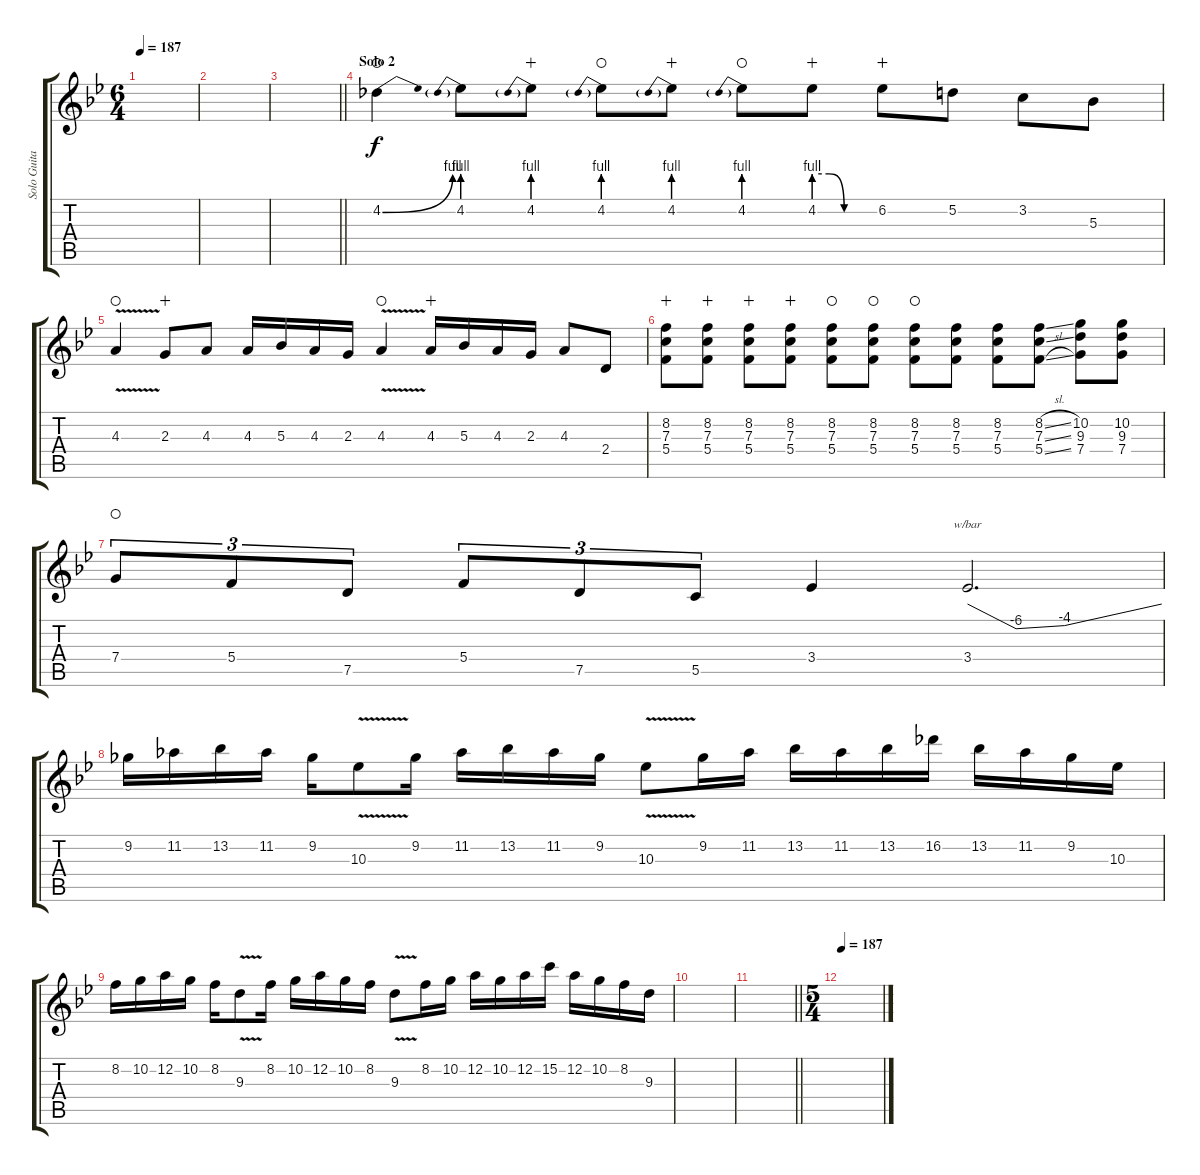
\track ("Solo Guitar 2" "Solo Guita") {instrument distortionguitar}
\staff {score tabs}
\tuning (D4 A3 F3 C3 G2 C2) {hide}
\ts (6 4)
\tempo 187
\clef g2
\ks bb
|
|
\barLineRight lightlight
|
\section ("" "Solo 2")
4.2{be (bend 0 0 60 4)}.4{waho} 4.2{be (prebend 0 4 60 4)}.8 4.2{be (prebend 0 4 60 4)}.8{wahc} 4.2{be (prebend 0 4 60 4)}.8{waho} 4.2{be (prebend 0 4 60 4)}.8{wahc} 4.2{be (prebend 0 4 60 4)}.8{waho} 4.2{be (custom 0 4 15 4 30 0 60 0)}.8{wahc} 6.2.8{wahc} 5.2.8 3.2.8 5.3.8 |
4.3{v}.4{waho} 2.3.8{wahc} 4.3.8 4.3.16 5.3.16 4.3.16 2.3.16 4.3{v}.4{waho} 4.3.16{wahc} 5.3.16 4.3.16 2.3.16 4.3.8 2.4.8 |
(8.2 7.3 5.4).8{wahc} (8.2 7.3 5.4).8{wahc} (8.2 7.3 5.4).8{wahc} (8.2 7.3 5.4).8{wahc} (8.2 7.3 5.4).8{waho} (8.2 7.3 5.4).8{waho} (8.2 7.3 5.4).8{waho} (8.2 7.3 5.4).8 (8.2 7.3 5.4).8 (8.2{sl} 7.3{sl} 5.4{sl}).8 (10.2 9.3 7.4).8 (10.2 9.3 7.4).8 |
7.4.8{tu (3 2) waho} 5.4.8{tu (3 2)} 7.5.8{tu (3 2)} 5.4.8{tu (3 2)} 7.5.8{tu (3 2)} 5.5.8{tu (3 2)} 3.4.4 3.4.2{d tbe (custom default 0 0 15 -24 30 -16 60 0)} |
9.2.16 11.2.16 13.2.16 11.2.16 9.2.16 10.3{v}.8 9.2.16 11.2.16 13.2.16 11.2.16 9.2.16 10.3{v}.8 9.2.16 11.2.16 13.2.16 11.2.16 13.2.16 16.2.16 13.2.16 11.2.16 9.2.16 10.3.16 |
8.2.16 10.2.16 12.2.16 10.2.16 8.2.16 9.3{v}.8 8.2.16 10.2.16 12.2.16 10.2.16 8.2.16 9.3{v}.8 8.2.16 10.2.16 12.2.16 10.2.16 12.2.16 15.2.16 12.2.16 10.2.16 8.2.16 9.3.16 |
|
\barLineRight lightlight
|
\ts (5 4)
\tempo 187
